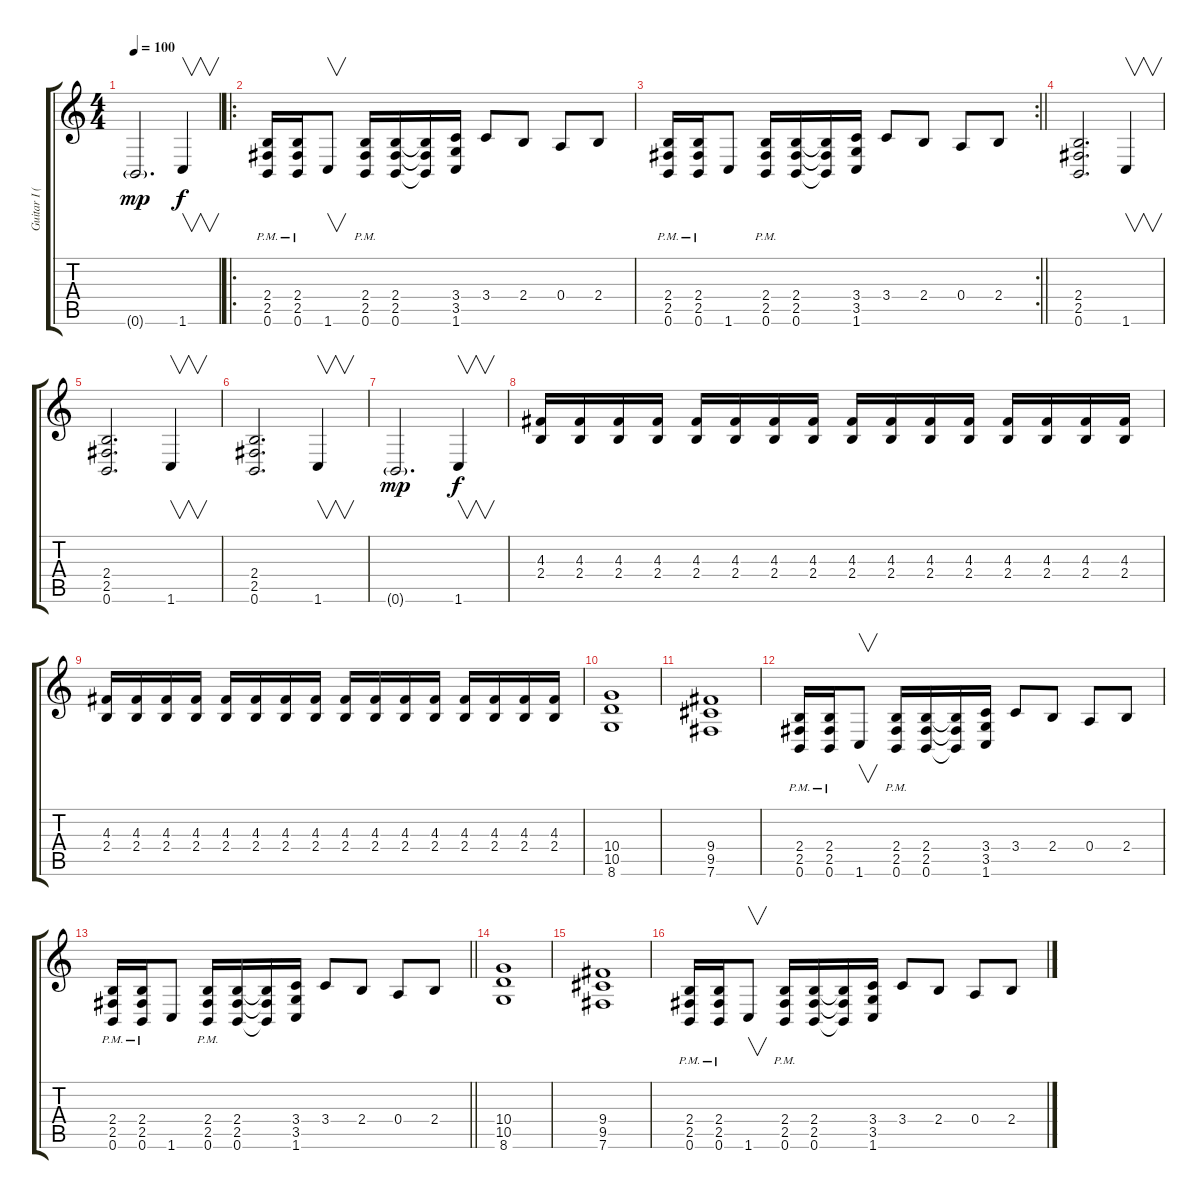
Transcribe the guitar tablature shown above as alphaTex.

\track ("Guitar I (Halász Ferenc)" "Guitar I (") {instrument distortionguitar}
\staff {score tabs}
\tuning (B3 Gb3 D3 A2 E2 B1) {hide}
\ts (4 4)
\tempo 100
\clef g2
\ks c
0.6{g}.2{d dy mp} 1.6.4{v dy f} |
\ro
(2.4{pm} 2.5{pm} 0.6{pm}).16 (2.4{pm} 2.5{pm} 0.6{pm}).16 1.6.8{v} (2.4{pm} 2.5{pm} 0.6{pm}).16 (2.4 2.5 0.6).16 (2.4{t} 2.5{t} 0.6{t}).16 (3.4 3.5 1.6).16 3.4.8 2.4.8 0.4.8 2.4.8 |
\rc 2
\barLineRight lightlight
(2.4{pm} 2.5{pm} 0.6{pm}).16 (2.4{pm} 2.5{pm} 0.6{pm}).16 1.6.8 (2.4{pm} 2.5{pm} 0.6{pm}).16 (2.4 2.5 0.6).16 (2.4{t} 2.5{t} 0.6{t}).16 (3.4 3.5 1.6).16 3.4.8 2.4.8 0.4.8 2.4.8 |
(2.4 2.5 0.6).2{d} 1.6.4{v} |
(2.4 2.5 0.6).2{d} 1.6.4{v} |
(2.4 2.5 0.6).2{d} 1.6.4{v} |
0.6{g}.2{d dy mp} 1.6.4{v dy f} |
(4.3 2.4).16 (4.3 2.4).16 (4.3 2.4).16 (4.3 2.4).16 (4.3 2.4).16 (4.3 2.4).16 (4.3 2.4).16 (4.3 2.4).16 (4.3 2.4).16 (4.3 2.4).16 (4.3 2.4).16 (4.3 2.4).16 (4.3 2.4).16 (4.3 2.4).16 (4.3 2.4).16 (4.3 2.4).16 |
(4.3 2.4).16 (4.3 2.4).16 (4.3 2.4).16 (4.3 2.4).16 (4.3 2.4).16 (4.3 2.4).16 (4.3 2.4).16 (4.3 2.4).16 (4.3 2.4).16 (4.3 2.4).16 (4.3 2.4).16 (4.3 2.4).16 (4.3 2.4).16 (4.3 2.4).16 (4.3 2.4).16 (4.3 2.4).16 |
(10.4 10.5 8.6).1 |
(9.4 9.5 7.6).1 |
(2.4{pm} 2.5{pm} 0.6{pm}).16 (2.4{pm} 2.5{pm} 0.6{pm}).16 1.6.8{v} (2.4{pm} 2.5{pm} 0.6{pm}).16 (2.4 2.5 0.6).16 (2.4{t} 2.5{t} 0.6{t}).16 (3.4 3.5 1.6).16 3.4.8 2.4.8 0.4.8 2.4.8 |
\barLineRight lightlight
(2.4{pm} 2.5{pm} 0.6{pm}).16 (2.4{pm} 2.5{pm} 0.6{pm}).16 1.6.8 (2.4{pm} 2.5{pm} 0.6{pm}).16 (2.4 2.5 0.6).16 (2.4{t} 2.5{t} 0.6{t}).16 (3.4 3.5 1.6).16 3.4.8 2.4.8 0.4.8 2.4.8 |
(10.4 10.5 8.6).1 |
(9.4 9.5 7.6).1 |
(2.4{pm} 2.5{pm} 0.6{pm}).16 (2.4{pm} 2.5{pm} 0.6{pm}).16 1.6.8{v} (2.4{pm} 2.5{pm} 0.6{pm}).16 (2.4 2.5 0.6).16 (2.4{t} 2.5{t} 0.6{t}).16 (3.4 3.5 1.6).16 3.4.8 2.4.8 0.4.8 2.4.8
